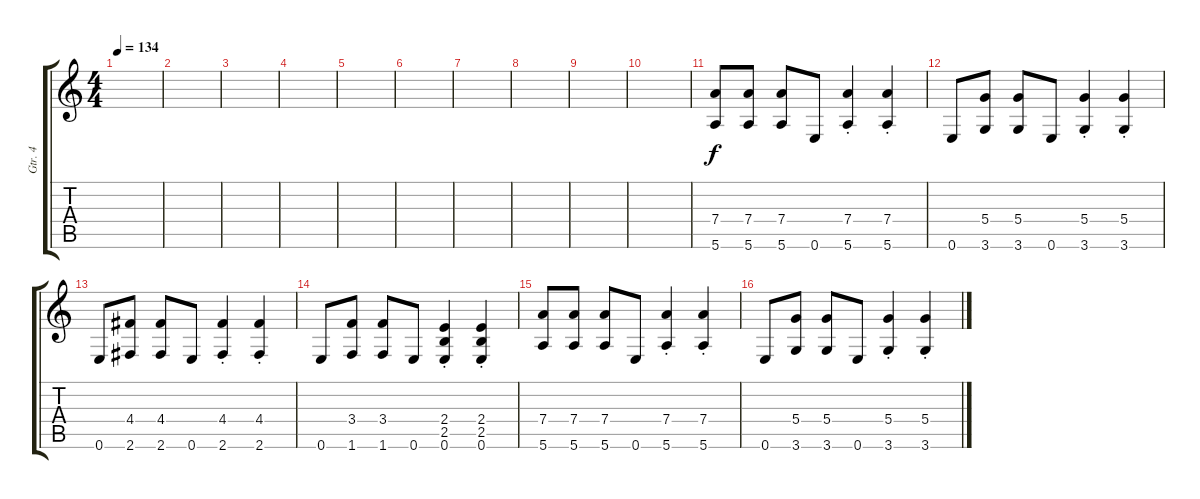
\track ("Gtr. 4" "Gtr. 4") {instrument distortionguitar}
\staff {score tabs}
\tuning (E4 B3 G3 D3 A2 E2) {hide}
\ts (4 4)
\tempo 134
\clef g2
\ks c
|
|
|
|
|
|
|
|
|
|
(7.4 5.6).8 (7.4 5.6).8 (7.4 5.6).8 0.6.8 (7.4{st} 5.6{st}).4 (7.4{st} 5.6{st}).4 |
0.6.8 (5.4 3.6).8 (5.4 3.6).8 0.6.8 (5.4{st} 3.6{st}).4 (5.4{st} 3.6{st}).4 |
0.6.8 (4.4 2.6).8 (4.4 2.6).8 0.6.8 (4.4{st} 2.6{st}).4 (4.4{st} 2.6{st}).4 |
0.6.8 (3.4 1.6).8 (3.4 1.6).8 0.6.8 (2.4{st} 2.5{st} 0.6{st}).4 (2.4{st} 2.5{st} 0.6{st}).4 |
(7.4 5.6).8 (7.4 5.6).8 (7.4 5.6).8 0.6.8 (7.4{st} 5.6{st}).4 (7.4{st} 5.6{st}).4 |
0.6.8 (5.4 3.6).8 (5.4 3.6).8 0.6.8 (5.4{st} 3.6{st}).4 (5.4{st} 3.6{st}).4
